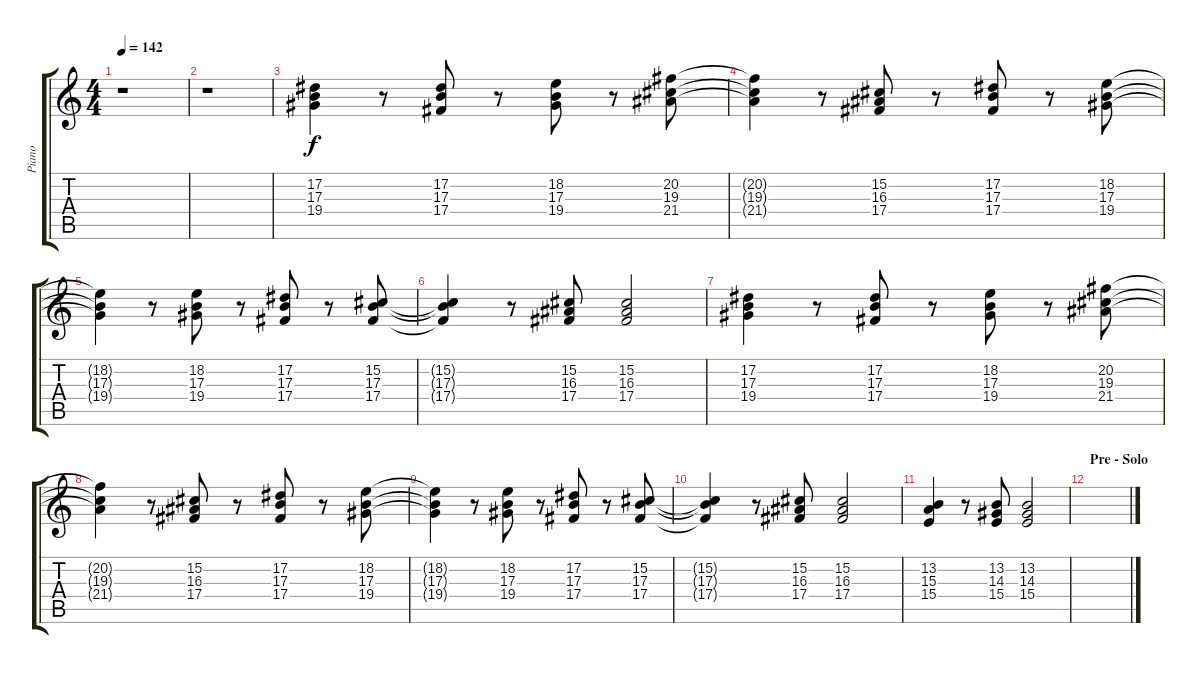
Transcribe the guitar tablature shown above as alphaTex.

\track ("Piano" "Piano") {instrument acousticgrandpiano}
\staff {score tabs}
\tuning (Eb4 Bb3 Gb3 Db3 Ab2 Eb2) {hide}
\ts (4 4)
\tempo 142
\clef g2
\ks c
r.1{dy f} |
r.1 |
\section ("" "")
(17.2 17.3 19.4).4 r.8 (17.2 17.3 17.4).8 r.8 (18.2 17.3 19.4).8 r.8 (20.2 19.3 21.4).8 |
(20.2{t} 19.3{t} 21.4{t}).4 r.8 (15.2 16.3 17.4).8 r.8 (17.2 17.3 17.4).8 r.8 (18.2 17.3 19.4).8 |
(18.2{t} 17.3{t} 19.4{t}).4 r.8 (18.2 17.3 19.4).8 r.8 (17.2 17.3 17.4).8 r.8 (15.2 17.3 17.4).8 |
(15.2{t} 17.3{t} 17.4{t}).4 r.8 (15.2 16.3 17.4).8 (15.2 16.3 17.4).2 |
(17.2 17.3 19.4).4 r.8 (17.2 17.3 17.4).8 r.8 (18.2 17.3 19.4).8 r.8 (20.2 19.3 21.4).8 |
(20.2{t} 19.3{t} 21.4{t}).4 r.8 (15.2 16.3 17.4).8 r.8 (17.2 17.3 17.4).8 r.8 (18.2 17.3 19.4).8 |
(18.2{t} 17.3{t} 19.4{t}).4 r.8 (18.2 17.3 19.4).8 r.8 (17.2 17.3 17.4).8 r.8 (15.2 17.3 17.4).8 |
(15.2{t} 17.3{t} 17.4{t}).4 r.8 (15.2 16.3 17.4).8 (15.2 16.3 17.4).2 |
(13.2 15.3 15.4).4 r.8 (13.2 14.3 15.4).8 (13.2 14.3 15.4).2 |
\section ("" "Pre - Solo")
